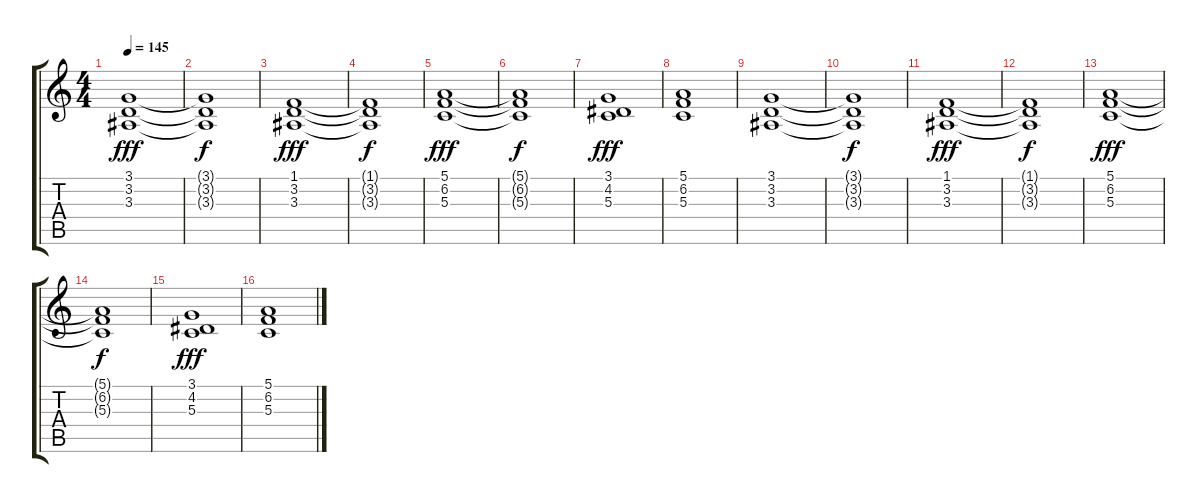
\track "" {instrument pad8sweep}
\staff {score tabs}
\tuning (E4 B3 G3 D3 A2 E2) {hide}
\ts (4 4)
\tempo 145
\clef g2
\ks c
(3.1 3.2 3.3).1{dy fff} |
(3.1{t} 3.2{t} 3.3{t}).1{dy f} |
(1.1 3.2 3.3).1{dy fff} |
(1.1{t} 3.2{t} 3.3{t}).1{dy f} |
(5.1 6.2 5.3).1{dy fff} |
(5.1{t} 6.2{t} 5.3{t}).1{dy f} |
(3.1 4.2 5.3).1{dy fff} |
(5.1 6.2 5.3).1 |
(3.1 3.2 3.3).1 |
(3.1{t} 3.2{t} 3.3{t}).1{dy f} |
(1.1 3.2 3.3).1{dy fff} |
(1.1{t} 3.2{t} 3.3{t}).1{dy f} |
(5.1 6.2 5.3).1{dy fff} |
(5.1{t} 6.2{t} 5.3{t}).1{dy f} |
(3.1 4.2 5.3).1{dy fff} |
(5.1 6.2 5.3).1
